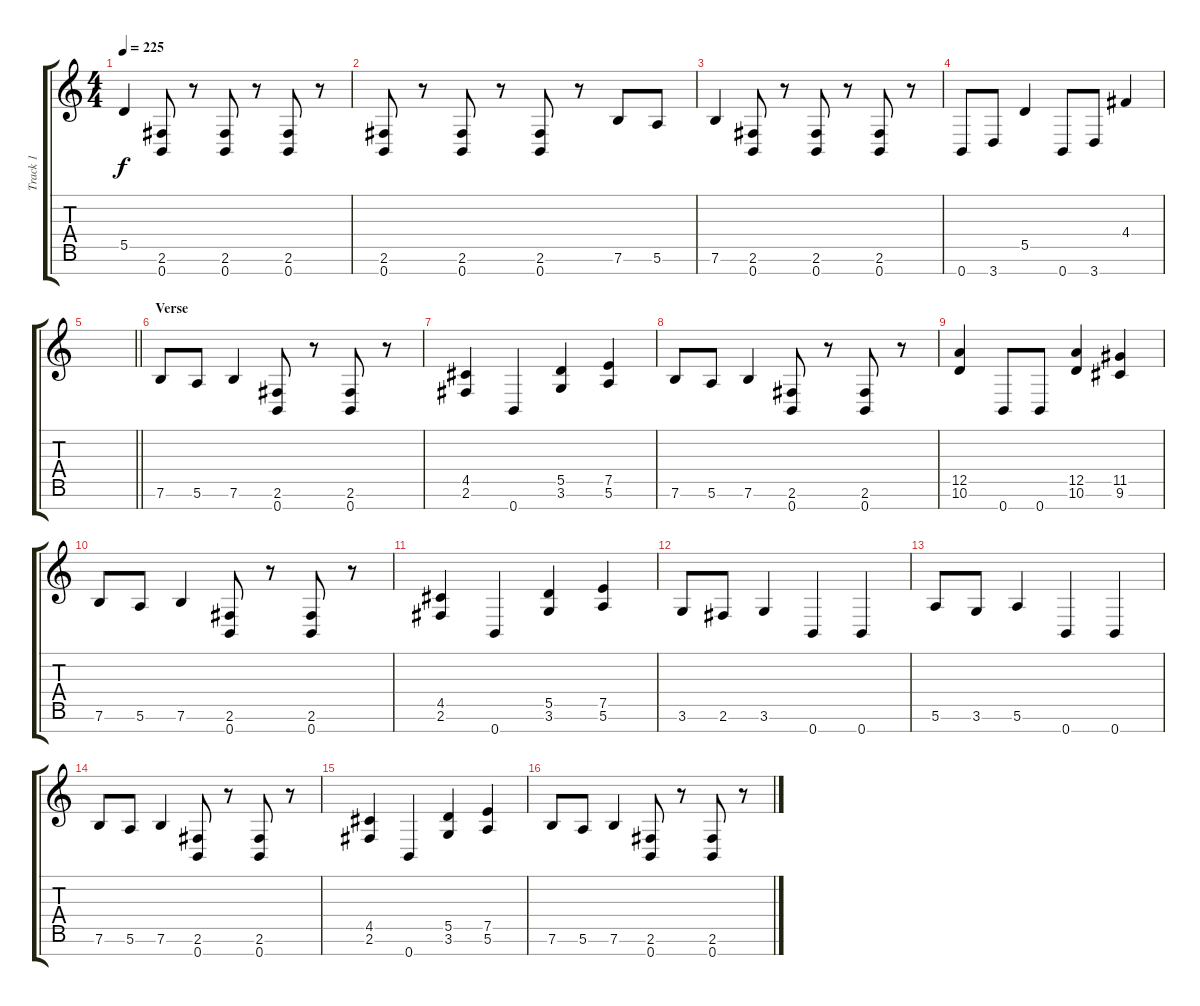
\track ("Track 1" "Track 1") {instrument distortionguitar}
\staff {score tabs}
\tuning (E4 B3 G3 D3 A2 E2 B1) {hide}
\ts (4 4)
\tempo 225
\clef g2
\ks c
5.5.4{dy f} (2.6 0.7).8 r.8 (2.6 0.7).8 r.8 (2.6 0.7).8 r.8 |
(2.6 0.7).8 r.8 (2.6 0.7).8 r.8 (2.6 0.7).8 r.8 7.6.8 5.6.8 |
7.6.4 (2.6 0.7).8 r.8 (2.6 0.7).8 r.8 (2.6 0.7).8 r.8 |
0.7.8 3.7.8 5.5.4 0.7.8 3.7.8 4.4.4 |
\barLineRight lightlight
|
\section ("" "Verse")
7.6.8 5.6.8 7.6.4 (2.6 0.7).8 r.8 (2.6 0.7).8 r.8 |
(4.5 2.6).4 0.7.4 (5.5 3.6).4 (7.5 5.6).4 |
7.6.8 5.6.8 7.6.4 (2.6 0.7).8 r.8 (2.6 0.7).8 r.8 |
(12.5 10.6).4 0.7.8 0.7.8 (12.5 10.6).4 (11.5 9.6).4 |
7.6.8 5.6.8 7.6.4 (2.6 0.7).8 r.8 (2.6 0.7).8 r.8 |
(4.5 2.6).4 0.7.4 (5.5 3.6).4 (7.5 5.6).4 |
3.6.8 2.6.8 3.6.4 0.7.4 0.7.4 |
5.6.8 3.6.8 5.6.4 0.7.4 0.7.4 |
7.6.8 5.6.8 7.6.4 (2.6 0.7).8 r.8 (2.6 0.7).8 r.8 |
(4.5 2.6).4 0.7.4 (5.5 3.6).4 (7.5 5.6).4 |
7.6.8 5.6.8 7.6.4 (2.6 0.7).8 r.8 (2.6 0.7).8 r.8
